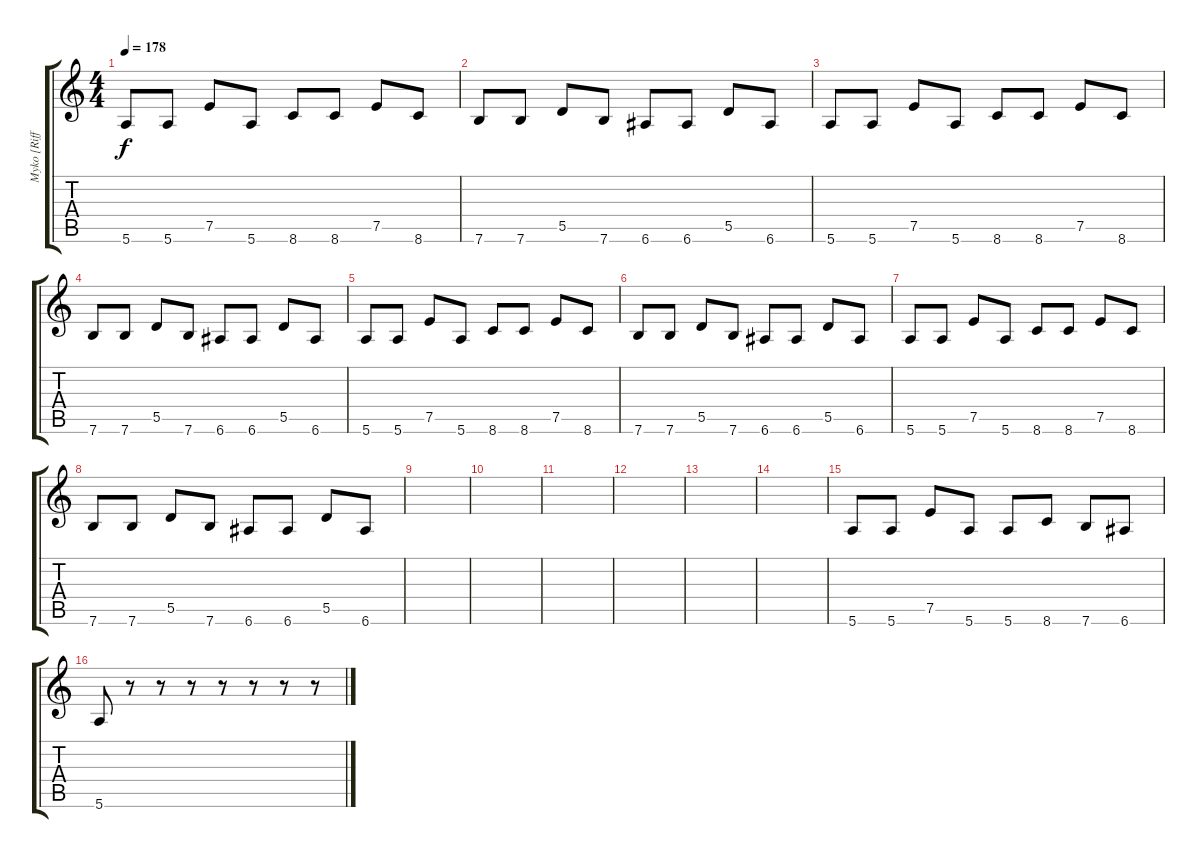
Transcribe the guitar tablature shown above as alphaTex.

\track ("Myko [Riff]" "Myko [Riff") {instrument distortionguitar}
\staff {score tabs}
\tuning (E4 B3 G3 D3 A2 E2) {hide}
\ts (4 4)
\tempo 178
\clef g2
\ks c
5.6.8{dy f instrument distortionguitar} 5.6.8 7.5.8 5.6.8 8.6.8 8.6.8 7.5.8 8.6.8 |
7.6.8 7.6.8 5.5.8 7.6.8 6.6.8 6.6.8 5.5.8 6.6.8 |
5.6.8 5.6.8 7.5.8 5.6.8 8.6.8 8.6.8 7.5.8 8.6.8 |
7.6.8 7.6.8 5.5.8 7.6.8 6.6.8 6.6.8 5.5.8 6.6.8 |
5.6.8 5.6.8 7.5.8 5.6.8 8.6.8 8.6.8 7.5.8 8.6.8 |
7.6.8 7.6.8 5.5.8 7.6.8 6.6.8 6.6.8 5.5.8 6.6.8 |
5.6.8 5.6.8 7.5.8 5.6.8 8.6.8 8.6.8 7.5.8 8.6.8 |
7.6.8 7.6.8 5.5.8 7.6.8 6.6.8 6.6.8 5.5.8 6.6.8 |
|
|
|
|
|
|
5.6.8 5.6.8 7.5.8 5.6.8 5.6.8 8.6.8 7.6.8 6.6.8 |
5.6.8 r.8 r.8 r.8 r.8 r.8 r.8 r.8
